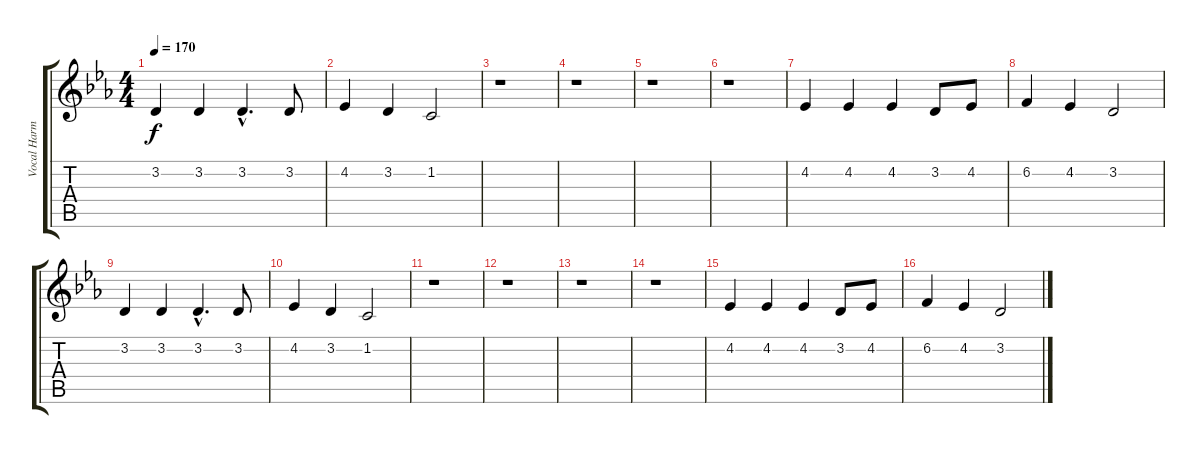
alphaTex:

\track ("Vocal Harmony" "Vocal Harm") {instrument choiraahs}
\staff {score tabs}
\tuning (E4 B3 G3 D3 A2 E2) {hide}
\ts (4 4)
\tempo 170
\clef g2
\ks cminor
3.2.4{dy f} 3.2.4 3.2{hac}.4{d} 3.2.8 |
4.2.4 3.2.4 1.2.2 |
r.1 |
r.1 |
r.1 |
r.1 |
4.2.4 4.2.4 4.2.4 3.2.8 4.2.8 |
6.2.4 4.2.4 3.2.2 |
3.2.4 3.2.4 3.2{hac}.4{d} 3.2.8 |
4.2.4 3.2.4 1.2.2 |
r.1 |
r.1 |
r.1 |
r.1 |
4.2.4 4.2.4 4.2.4 3.2.8 4.2.8 |
6.2.4 4.2.4 3.2.2
